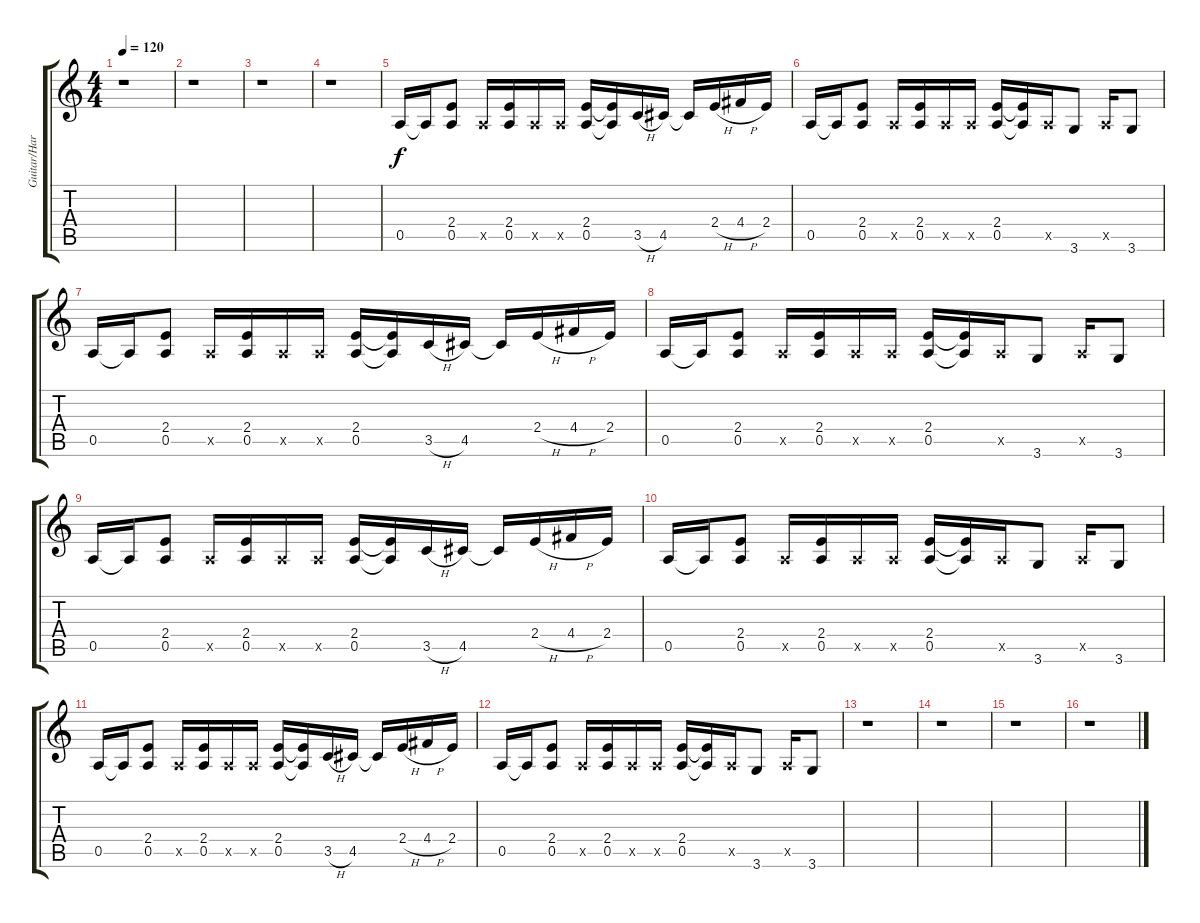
\track ("Guitar/Harp" "Guitar/Har") {instrument electricguitarjazz}
\staff {score tabs}
\tuning (E4 B3 G3 D3 A2 E2) {hide}
\ts (4 4)
\tempo 120
\clef g2
\ks c
r.1{dy f} |
r.1 |
r.1 |
r.1 |
0.5.16 0.5{t}.16 (2.4 0.5).8 0.5{x}.16 (2.4 0.5).16 0.5{x}.16 0.5{x}.16 (2.4 0.5).16 (2.4{t} 0.5{t}).16 3.5{h}.16 4.5.16 4.5{t}.16 2.4{h}.16 4.4{h}.16 2.4.16 |
0.5.16 0.5{t}.16 (2.4 0.5).8 0.5{x}.16 (2.4 0.5).16 0.5{x}.16 0.5{x}.16 (2.4 0.5).16 (2.4{t} 0.5{t}).16 0.5{x}.16 3.6.8 0.5{x}.16 3.6.8 |
0.5.16 0.5{t}.16 (2.4 0.5).8 0.5{x}.16 (2.4 0.5).16 0.5{x}.16 0.5{x}.16 (2.4 0.5).16 (2.4{t} 0.5{t}).16 3.5{h}.16 4.5.16 4.5{t}.16 2.4{h}.16 4.4{h}.16 2.4.16 |
0.5.16 0.5{t}.16 (2.4 0.5).8 0.5{x}.16 (2.4 0.5).16 0.5{x}.16 0.5{x}.16 (2.4 0.5).16 (2.4{t} 0.5{t}).16 0.5{x}.16 3.6.8 0.5{x}.16 3.6.8 |
0.5.16 0.5{t}.16 (2.4 0.5).8 0.5{x}.16 (2.4 0.5).16 0.5{x}.16 0.5{x}.16 (2.4 0.5).16 (2.4{t} 0.5{t}).16 3.5{h}.16 4.5.16 4.5{t}.16 2.4{h}.16 4.4{h}.16 2.4.16 |
0.5.16 0.5{t}.16 (2.4 0.5).8 0.5{x}.16 (2.4 0.5).16 0.5{x}.16 0.5{x}.16 (2.4 0.5).16 (2.4{t} 0.5{t}).16 0.5{x}.16 3.6.8 0.5{x}.16 3.6.8 |
0.5.16 0.5{t}.16 (2.4 0.5).8 0.5{x}.16 (2.4 0.5).16 0.5{x}.16 0.5{x}.16 (2.4 0.5).16 (2.4{t} 0.5{t}).16 3.5{h}.16 4.5.16 4.5{t}.16 2.4{h}.16 4.4{h}.16 2.4.16 |
0.5.16 0.5{t}.16 (2.4 0.5).8 0.5{x}.16 (2.4 0.5).16 0.5{x}.16 0.5{x}.16 (2.4 0.5).16 (2.4{t} 0.5{t}).16 0.5{x}.16 3.6.8 0.5{x}.16 3.6.8 |
r.1 |
r.1 |
r.1 |
r.1
